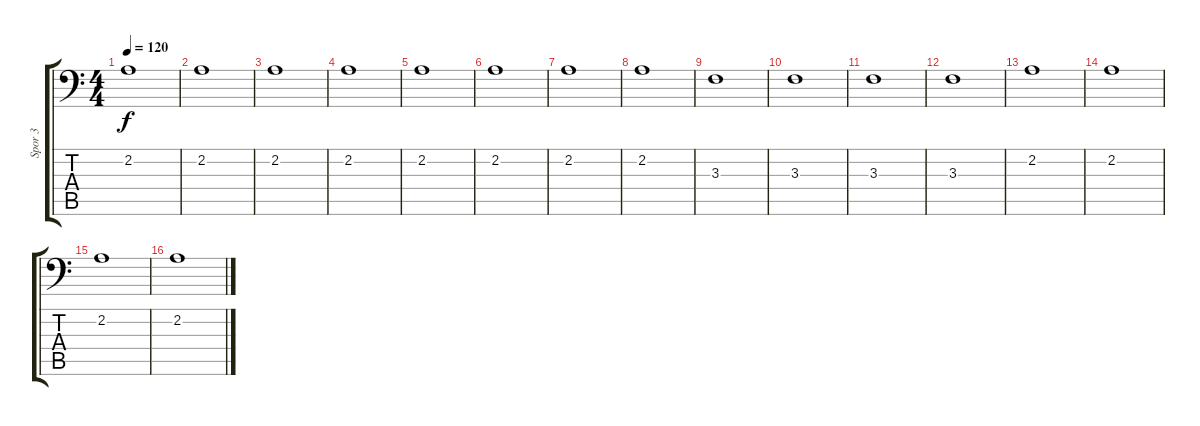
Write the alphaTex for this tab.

\track ("Spor 3" "Spor 3") {instrument electricbassfinger}
\staff {score tabs}
\tuning (C3 G2 D2 A1 E1 B0) {hide}
\ts (4 4)
\tempo 120
\clef f4
\ks c
2.2.1{dy f instrument electricbassfinger} |
2.2.1 |
2.2.1 |
2.2.1 |
2.2.1 |
2.2.1 |
2.2.1 |
2.2.1 |
3.3.1 |
3.3.1 |
3.3.1 |
3.3.1 |
2.2.1 |
2.2.1 |
2.2.1 |
2.2.1
